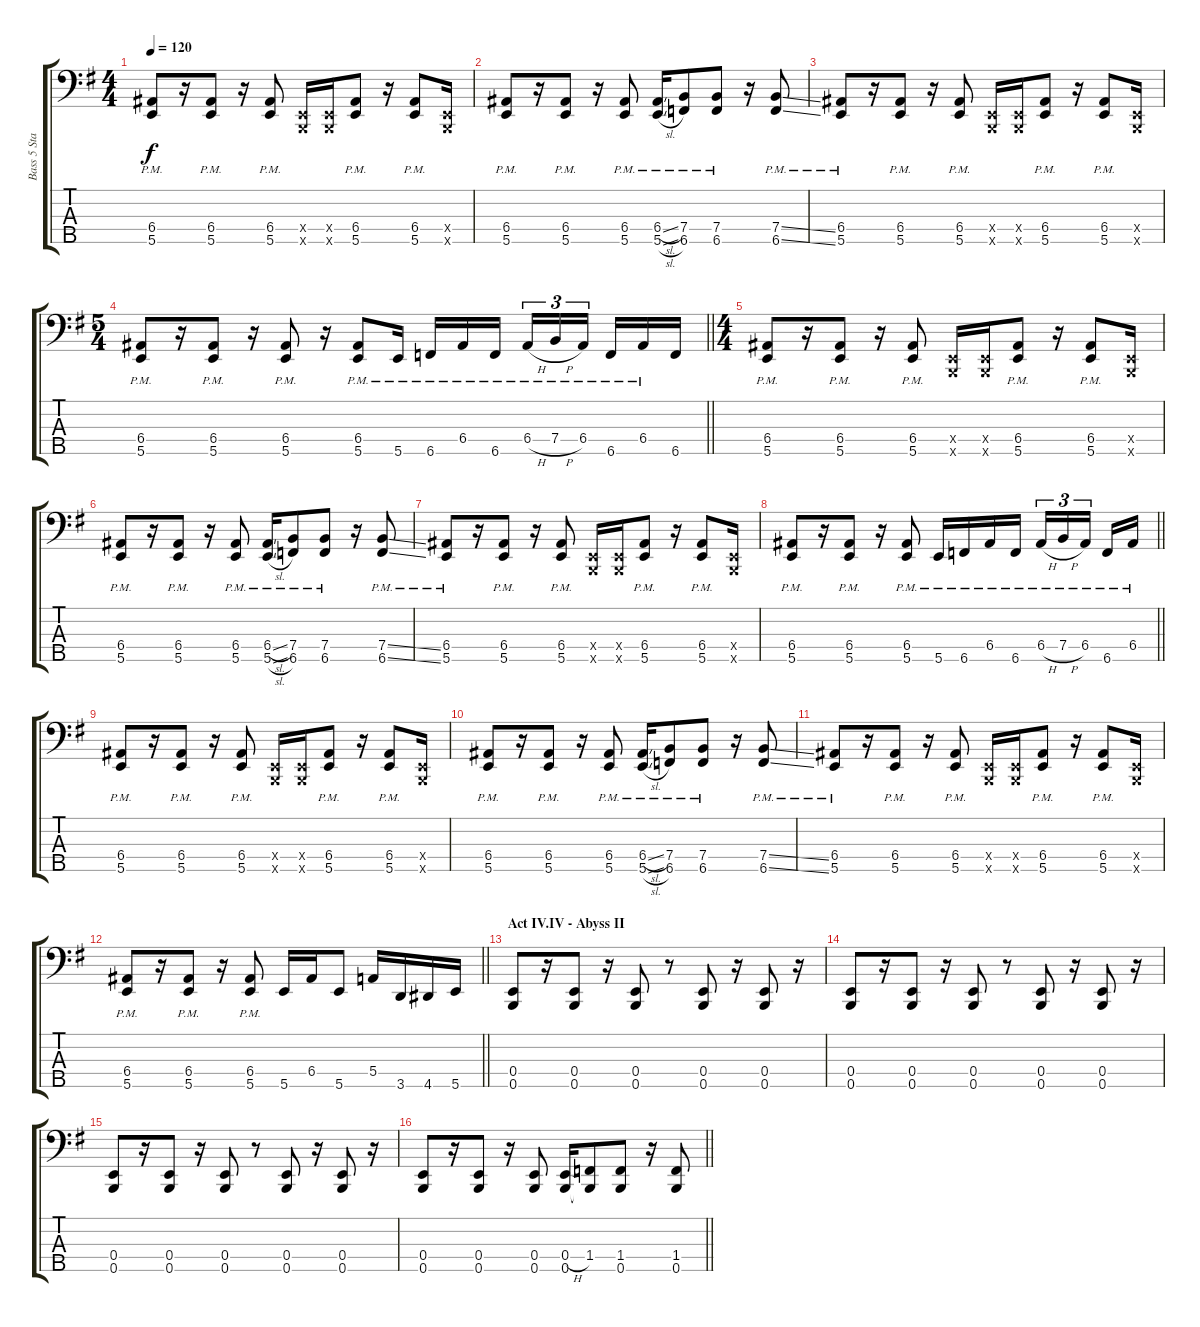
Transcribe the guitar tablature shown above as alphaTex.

\track ("Bass 5 Standard" "Bass 5 Sta") {instrument electricbassfinger}
\staff {score tabs}
\tuning (G2 D2 A1 E1 B0) {hide}
\ts (4 4)
\tempo 120
\clef f4
\ks eminor
(6.4{pm} 5.5{pm}).8{dy f} r.16 (6.4{pm} 5.5{pm}).8 r.16 (6.4{pm} 5.5{pm}).8 (0.4{x} 0.5{x}).16 (0.4{x} 0.5{x}).16 (6.4{pm} 5.5{pm}).8 r.16 (6.4{pm} 5.5{pm}).8 (0.4{x} 0.5{x}).16 |
(6.4{pm} 5.5{pm}).8 r.16 (6.4{pm} 5.5{pm}).8 r.16 (6.4{pm} 5.5{pm}).8 (6.4{sl pm} 5.5{sl pm}).16 (7.4{pm} 6.5{pm}).8 (7.4{pm} 6.5{pm}).8 r.16 (7.4{ss pm} 6.5{ss pm}).8 |
(6.4{pm} 5.5{pm}).8 r.16 (6.4{pm} 5.5{pm}).8 r.16 (6.4{pm} 5.5{pm}).8 (0.4{x} 0.5{x}).16 (0.4{x} 0.5{x}).16 (6.4{pm} 5.5{pm}).8 r.16 (6.4{pm} 5.5{pm}).8 (0.4{x} 0.5{x}).16 |
\ts (5 4)
\barLineRight lightlight
(6.4{pm} 5.5{pm}).8 r.16 (6.4{pm} 5.5{pm}).8 r.16 (6.4{pm} 5.5{pm}).8 r.16 (6.4{pm} 5.5{pm}).8 5.5{pm}.16 6.5{pm}.16 6.4{pm}.16 6.5{pm}.16{beam splitsecondary} 6.4{h pm}.16{tu (3 2)} 7.4{h pm}.16{tu (3 2)} 6.4{pm}.16{tu (3 2) beam splitsecondary} 6.5{pm}.16 6.4{pm}.16 6.5.16 |
\ts (4 4)
\section ("" "")
(6.4{pm} 5.5{pm}).8 r.16 (6.4{pm} 5.5{pm}).8 r.16 (6.4{pm} 5.5{pm}).8 (0.4{x} 0.5{x}).16 (0.4{x} 0.5{x}).16 (6.4{pm} 5.5{pm}).8 r.16 (6.4{pm} 5.5{pm}).8 (0.4{x} 0.5{x}).16 |
(6.4{pm} 5.5{pm}).8 r.16 (6.4{pm} 5.5{pm}).8 r.16 (6.4{pm} 5.5{pm}).8 (6.4{sl pm} 5.5{sl pm}).16 (7.4{pm} 6.5{pm}).8 (7.4{pm} 6.5{pm}).8 r.16 (7.4{ss pm} 6.5{ss pm}).8 |
(6.4{pm} 5.5{pm}).8 r.16 (6.4{pm} 5.5{pm}).8 r.16 (6.4{pm} 5.5{pm}).8 (0.4{x} 0.5{x}).16 (0.4{x} 0.5{x}).16 (6.4{pm} 5.5{pm}).8 r.16 (6.4{pm} 5.5{pm}).8 (0.4{x} 0.5{x}).16 |
\barLineRight lightlight
(6.4{pm} 5.5{pm}).8 r.16 (6.4{pm} 5.5{pm}).8 r.16 (6.4{pm} 5.5{pm}).8 5.5{pm}.16 6.5{pm}.16 6.4{pm}.16 6.5{pm}.16 6.4{h pm}.16{tu (3 2)} 7.4{h pm}.16{tu (3 2)} 6.4{pm}.16{tu (3 2) beam splitsecondary} 6.5{pm}.16 6.4{pm}.16 |
(6.4{pm} 5.5{pm}).8 r.16 (6.4{pm} 5.5{pm}).8 r.16 (6.4{pm} 5.5{pm}).8 (0.4{x} 0.5{x}).16 (0.4{x} 0.5{x}).16 (6.4{pm} 5.5{pm}).8 r.16 (6.4{pm} 5.5{pm}).8 (0.4{x} 0.5{x}).16 |
(6.4{pm} 5.5{pm}).8 r.16 (6.4{pm} 5.5{pm}).8 r.16 (6.4{pm} 5.5{pm}).8 (6.4{sl pm} 5.5{sl pm}).16 (7.4{pm} 6.5{pm}).8 (7.4{pm} 6.5{pm}).8 r.16 (7.4{ss pm} 6.5{ss pm}).8 |
(6.4{pm} 5.5{pm}).8 r.16 (6.4{pm} 5.5{pm}).8 r.16 (6.4{pm} 5.5{pm}).8 (0.4{x} 0.5{x}).16 (0.4{x} 0.5{x}).16 (6.4{pm} 5.5{pm}).8 r.16 (6.4{pm} 5.5{pm}).8 (0.4{x} 0.5{x}).16 |
\barLineRight lightlight
(6.4{pm} 5.5{pm}).8 r.16 (6.4{pm} 5.5{pm}).8 r.16 (6.4{pm} 5.5{pm}).8 5.5.16 6.4.16 5.5.8 5.4.16 3.5.16 4.5.16 5.5.16 |
\section ("" "Act IV.IV - Abyss II")
(0.4 0.5).8 r.16 (0.4 0.5).8 r.16 (0.4 0.5).8 r.8 (0.4 0.5).8 r.16 (0.4 0.5).8 r.16 |
(0.4 0.5).8 r.16 (0.4 0.5).8 r.16 (0.4 0.5).8 r.8 (0.4 0.5).8 r.16 (0.4 0.5).8 r.16 |
(0.4 0.5).8 r.16 (0.4 0.5).8 r.16 (0.4 0.5).8 r.8 (0.4 0.5).8 r.16 (0.4 0.5).8 r.16 |
\barLineRight lightlight
(0.4 0.5).8 r.16 (0.4 0.5).8 r.16 (0.4 0.5).8 (0.4{h} 0.5).16 (1.4 0.5{t}).8 (1.4 0.5).8 r.16 (1.4{ss} 0.5{ss}).8
